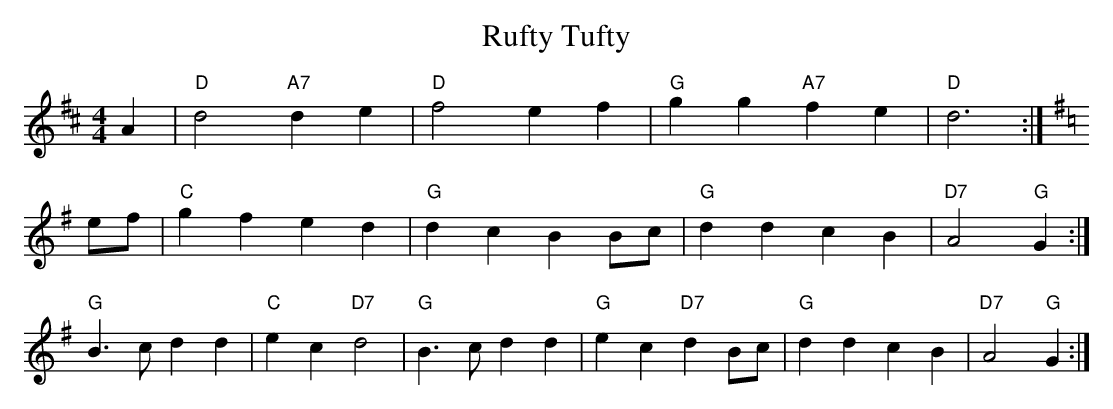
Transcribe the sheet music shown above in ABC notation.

X:1
T:Rufty Tufty
M:4/4
L:1/4
K:D
A|"D"d2 "A7"de|"D"f2 ef|"G"gg "A7"fe|"D"d3:|
K:G
e/2f/2|"C"gf ed|"G"dc BB/2c/2|"G"dd cB|"D7"A2 "G"G:|
"G"B3/2c/2 dd|"C"ec "D7"d2|"G"B3/2c/2 dd|"G"ec "D7"dB/2c/2|"G"dd cB|\
"D7"A2 "G"G:|
